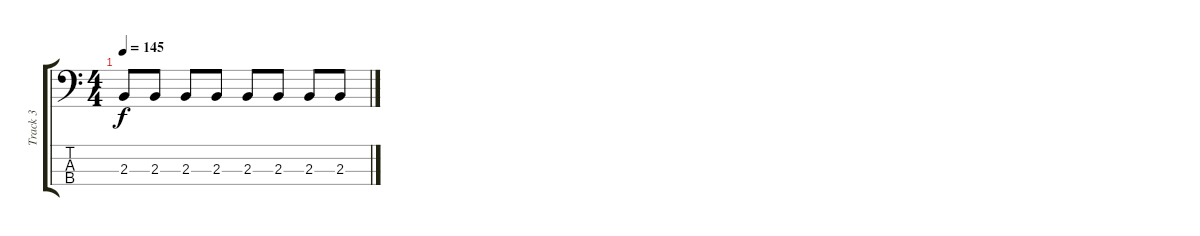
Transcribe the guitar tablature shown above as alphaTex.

\track ("Track 3" "Track 3") {instrument electricbassfinger}
\staff {score tabs}
\tuning (G2 D2 A1 E1) {hide}
\ts (4 4)
\tempo 145
\clef f4
\ks c
2.3.8{dy f} 2.3.8 2.3.8 2.3.8 2.3.8 2.3.8 2.3.8 2.3.8
